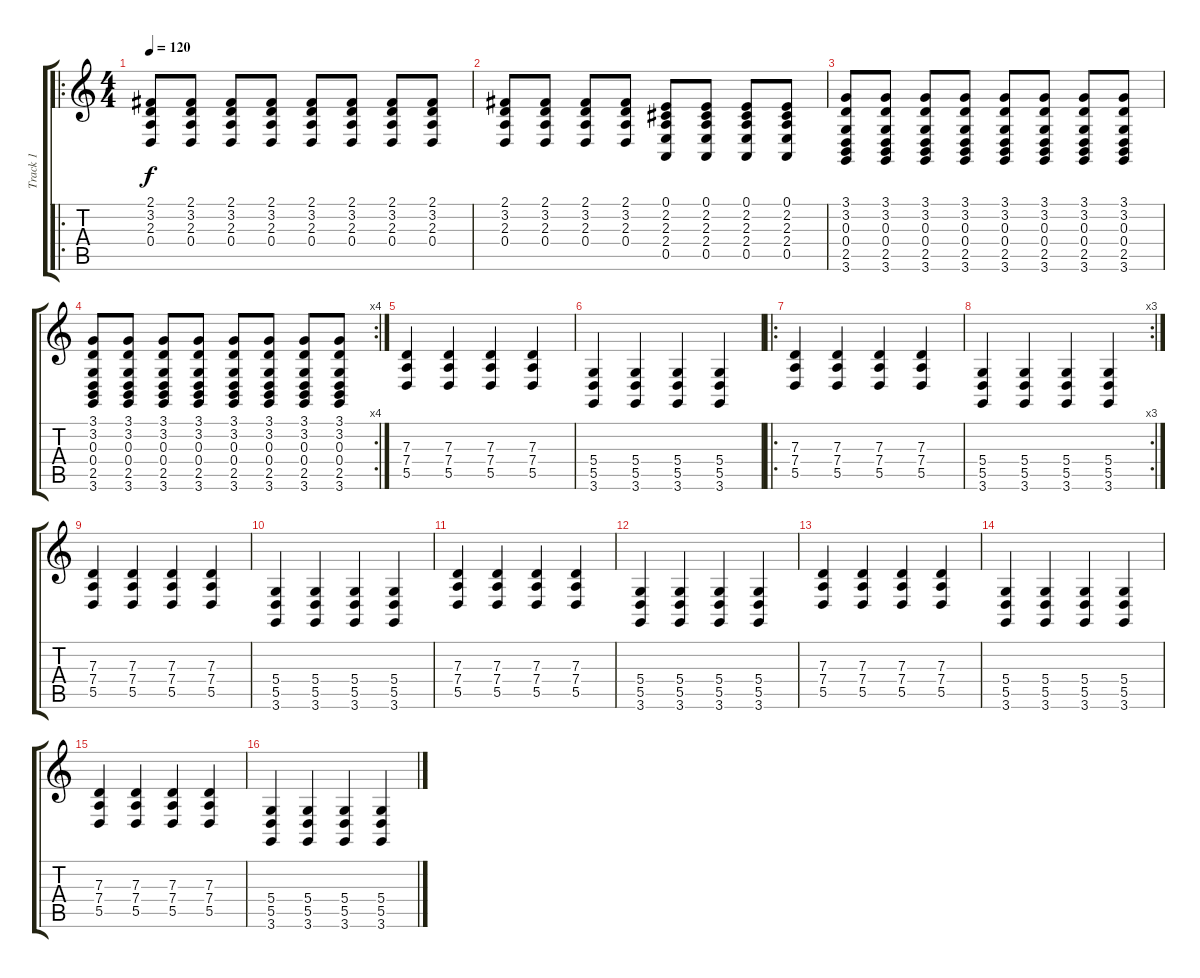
\track ("Track 1" "Track 1") {instrument brightacousticpiano}
\staff {score tabs}
\tuning (E4 B3 G3 D3 A2 E2) {hide}
\ro
\ts (4 4)
\tempo 120
\clef g2
\ks c
(2.1 3.2 2.3 0.4).8{dy f volume 8} (2.1 3.2 2.3 0.4).8 (2.1 3.2 2.3 0.4).8 (2.1 3.2 2.3 0.4).8 (2.1 3.2 2.3 0.4).8 (2.1 3.2 2.3 0.4).8 (2.1 3.2 2.3 0.4).8 (2.1 3.2 2.3 0.4).8 |
(2.1 3.2 2.3 0.4).8 (2.1 3.2 2.3 0.4).8 (2.1 3.2 2.3 0.4).8 (2.1 3.2 2.3 0.4).8 (0.1 2.2 2.3 2.4 0.5).8 (0.1 2.2 2.3 2.4 0.5).8 (0.1 2.2 2.3 2.4 0.5).8 (0.1 2.2 2.3 2.4 0.5).8 |
(3.1 3.2 0.3 0.4 2.5 3.6).8 (3.1 3.2 0.3 0.4 2.5 3.6).8 (3.1 3.2 0.3 0.4 2.5 3.6).8 (3.1 3.2 0.3 0.4 2.5 3.6).8 (3.1 3.2 0.3 0.4 2.5 3.6).8 (3.1 3.2 0.3 0.4 2.5 3.6).8 (3.1 3.2 0.3 0.4 2.5 3.6).8 (3.1 3.2 0.3 0.4 2.5 3.6).8 |
\rc 4
(3.1 3.2 0.3 0.4 2.5 3.6).8 (3.1 3.2 0.3 0.4 2.5 3.6).8 (3.1 3.2 0.3 0.4 2.5 3.6).8 (3.1 3.2 0.3 0.4 2.5 3.6).8 (3.1 3.2 0.3 0.4 2.5 3.6).8 (3.1 3.2 0.3 0.4 2.5 3.6).8 (3.1 3.2 0.3 0.4 2.5 3.6).8 (3.1 3.2 0.3 0.4 2.5 3.6).8 |
(7.3 7.4 5.5).4{instrument brightacousticpiano} (7.3 7.4 5.5).4 (7.3 7.4 5.5).4 (7.3 7.4 5.5).4 |
(5.4 5.5 3.6).4 (5.4 5.5 3.6).4 (5.4 5.5 3.6).4 (5.4 5.5 3.6).4 |
\ro
(7.3 7.4 5.5).4 (7.3 7.4 5.5).4 (7.3 7.4 5.5).4 (7.3 7.4 5.5).4 |
\rc 3
(5.4 5.5 3.6).4 (5.4 5.5 3.6).4 (5.4 5.5 3.6).4 (5.4 5.5 3.6).4 |
(7.3 7.4 5.5).4 (7.3 7.4 5.5).4 (7.3 7.4 5.5).4 (7.3 7.4 5.5).4 |
(5.4 5.5 3.6).4 (5.4 5.5 3.6).4 (5.4 5.5 3.6).4 (5.4 5.5 3.6).4 |
(7.3 7.4 5.5).4 (7.3 7.4 5.5).4 (7.3 7.4 5.5).4 (7.3 7.4 5.5).4 |
(5.4 5.5 3.6).4 (5.4 5.5 3.6).4 (5.4 5.5 3.6).4 (5.4 5.5 3.6).4 |
(7.3 7.4 5.5).4 (7.3 7.4 5.5).4 (7.3 7.4 5.5).4 (7.3 7.4 5.5).4 |
(5.4 5.5 3.6).4 (5.4 5.5 3.6).4 (5.4 5.5 3.6).4 (5.4 5.5 3.6).4 |
(7.3 7.4 5.5).4 (7.3 7.4 5.5).4 (7.3 7.4 5.5).4 (7.3 7.4 5.5).4 |
(5.4 5.5 3.6).4 (5.4 5.5 3.6).4 (5.4 5.5 3.6).4 (5.4 5.5 3.6).4
